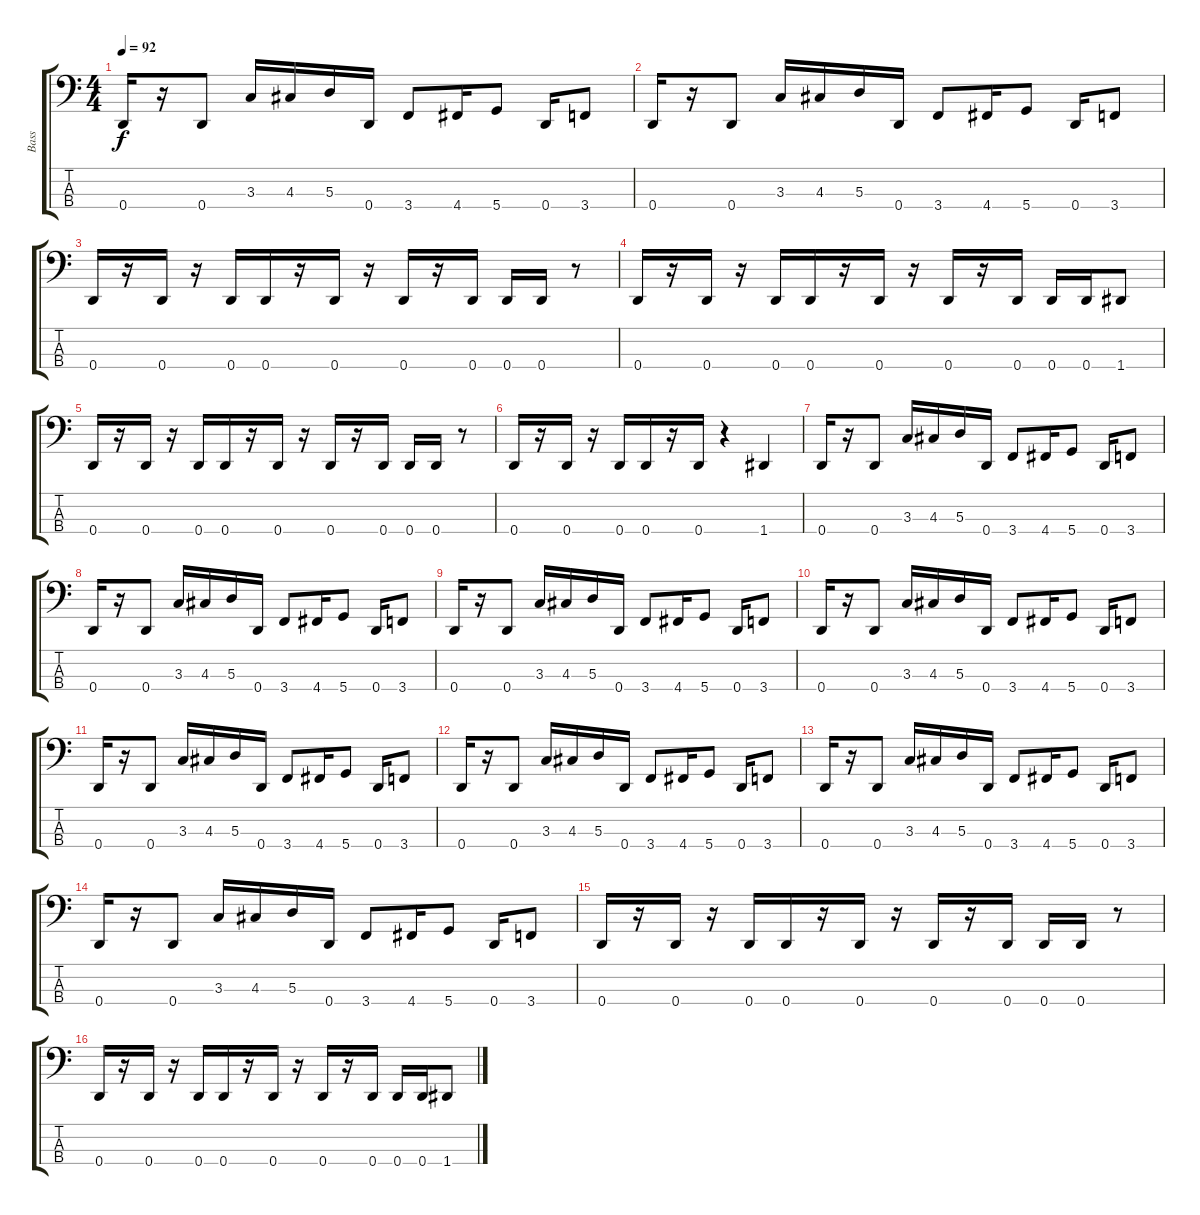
\track ("Bass" "Bass") {instrument electricbasspick}
\staff {score tabs}
\tuning (G2 D2 A1 D1) {hide}
\ts (4 4)
\tempo 92
\clef f4
\ks c
0.4.16{dy f} r.16 0.4.8 3.3.16 4.3.16 5.3.16 0.4.16 3.4.8 4.4.16 5.4.8 0.4.16 3.4.8 |
0.4.16 r.16 0.4.8 3.3.16 4.3.16 5.3.16 0.4.16 3.4.8 4.4.16 5.4.8 0.4.16 3.4.8 |
0.4.16 r.16 0.4.16 r.16 0.4.16 0.4.16 r.16 0.4.16 r.16 0.4.16 r.16 0.4.16 0.4.16 0.4.16 r.8 |
0.4.16 r.16 0.4.16 r.16 0.4.16 0.4.16 r.16 0.4.16 r.16 0.4.16 r.16 0.4.16 0.4.16 0.4.16 1.4.8 |
0.4.16 r.16 0.4.16 r.16 0.4.16 0.4.16 r.16 0.4.16 r.16 0.4.16 r.16 0.4.16 0.4.16 0.4.16 r.8 |
0.4.16 r.16 0.4.16 r.16 0.4.16 0.4.16 r.16 0.4.16 r.4 1.4.4 |
0.4.16 r.16 0.4.8 3.3.16 4.3.16 5.3.16 0.4.16 3.4.8 4.4.16 5.4.8 0.4.16 3.4.8 |
0.4.16 r.16 0.4.8 3.3.16 4.3.16 5.3.16 0.4.16 3.4.8 4.4.16 5.4.8 0.4.16 3.4.8 |
0.4.16 r.16 0.4.8 3.3.16 4.3.16 5.3.16 0.4.16 3.4.8 4.4.16 5.4.8 0.4.16 3.4.8 |
0.4.16 r.16 0.4.8 3.3.16 4.3.16 5.3.16 0.4.16 3.4.8 4.4.16 5.4.8 0.4.16 3.4.8 |
0.4.16 r.16 0.4.8 3.3.16 4.3.16 5.3.16 0.4.16 3.4.8 4.4.16 5.4.8 0.4.16 3.4.8 |
0.4.16 r.16 0.4.8 3.3.16 4.3.16 5.3.16 0.4.16 3.4.8 4.4.16 5.4.8 0.4.16 3.4.8 |
0.4.16 r.16 0.4.8 3.3.16 4.3.16 5.3.16 0.4.16 3.4.8 4.4.16 5.4.8 0.4.16 3.4.8 |
0.4.16 r.16 0.4.8 3.3.16 4.3.16 5.3.16 0.4.16 3.4.8 4.4.16 5.4.8 0.4.16 3.4.8 |
0.4.16 r.16 0.4.16 r.16 0.4.16 0.4.16 r.16 0.4.16 r.16 0.4.16 r.16 0.4.16 0.4.16 0.4.16 r.8 |
0.4.16 r.16 0.4.16 r.16 0.4.16 0.4.16 r.16 0.4.16 r.16 0.4.16 r.16 0.4.16 0.4.16 0.4.16 1.4.8
